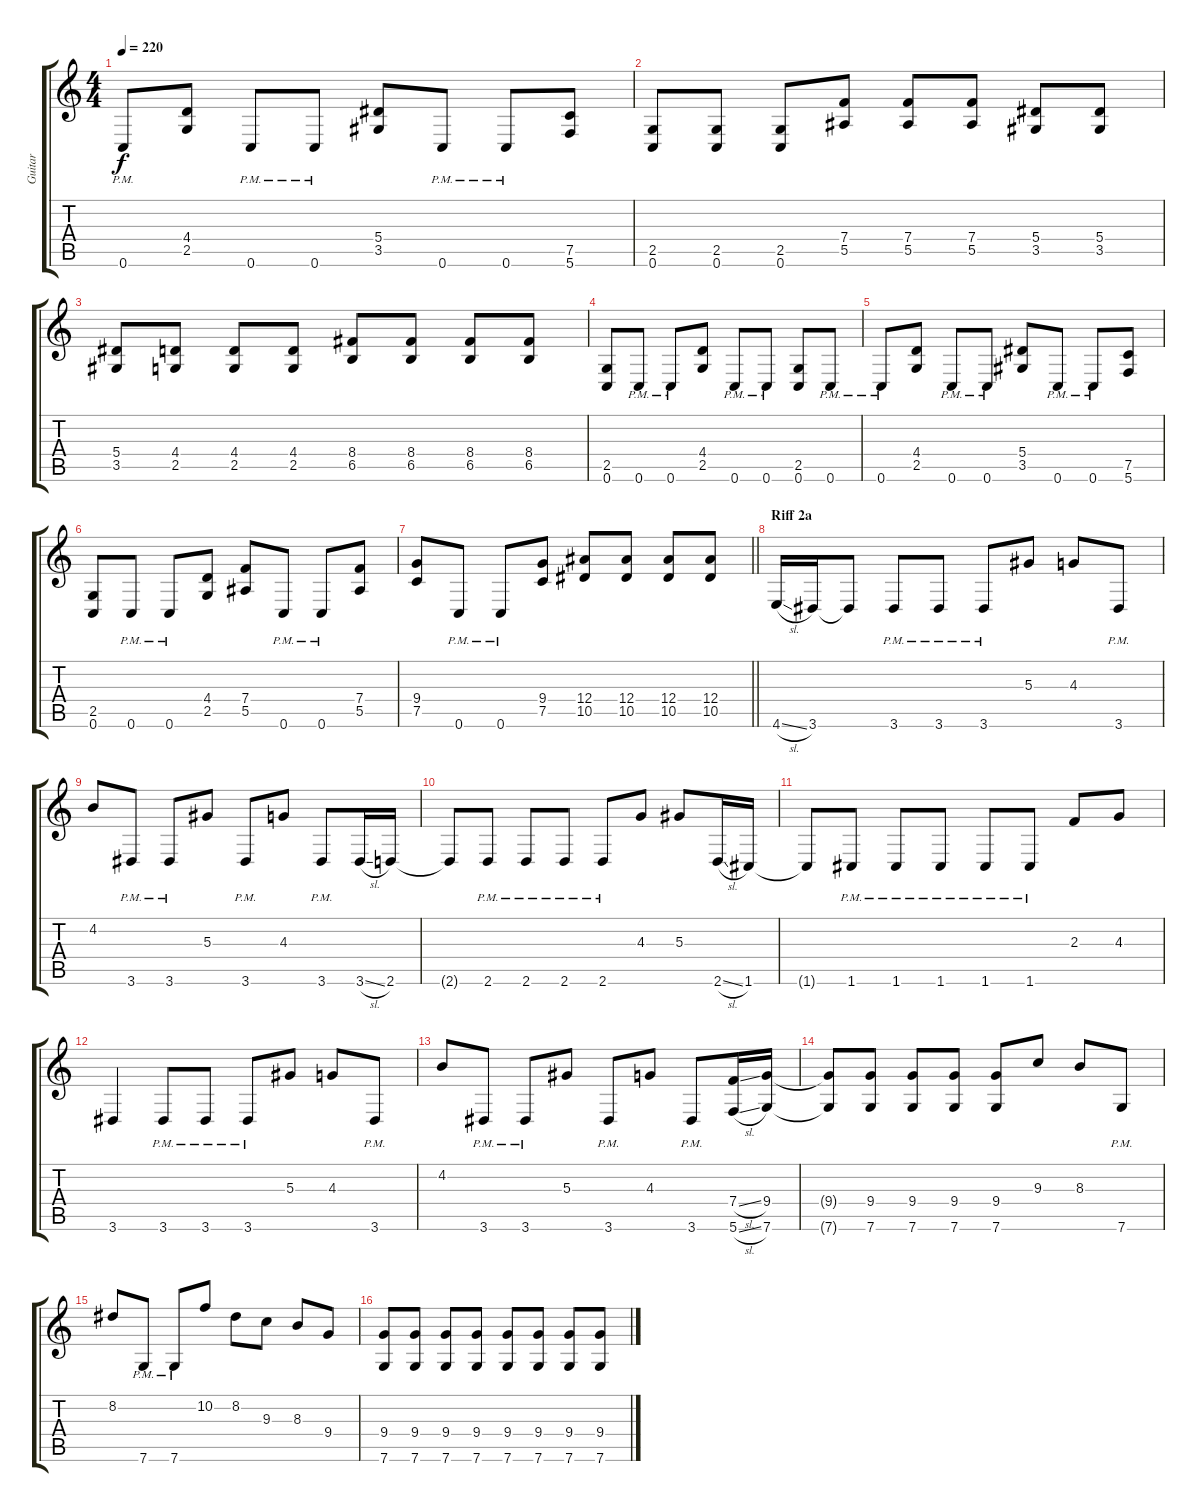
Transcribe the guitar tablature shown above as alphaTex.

\track ("Guitar" "Guitar") {instrument distortionguitar}
\staff {score tabs}
\tuning (C4 G3 Eb3 Bb2 F2 C2) {hide}
\ts (4 4)
\tempo 220
\clef g2
\ks c
0.6{pm}.8{dy f} (4.4 2.5).8 0.6{pm}.8 0.6{pm}.8 (5.4 3.5).8 0.6{pm}.8 0.6{pm}.8 (7.5 5.6).8 |
(2.5 0.6).8 (2.5 0.6).8 (2.5 0.6).8 (7.4 5.5).8 (7.4 5.5).8 (7.4 5.5).8 (5.4 3.5).8 (5.4 3.5).8 |
(5.4 3.5).8 (4.4 2.5).8 (4.4 2.5).8 (4.4 2.5).8 (8.4 6.5).8 (8.4 6.5).8 (8.4 6.5).8 (8.4 6.5).8 |
(2.5 0.6).8 0.6{pm}.8 0.6{pm}.8 (4.4 2.5).8 0.6{pm}.8 0.6{pm}.8 (2.5 0.6).8 0.6{pm}.8 |
0.6{pm}.8 (4.4 2.5).8 0.6{pm}.8 0.6{pm}.8 (5.4 3.5).8 0.6{pm}.8 0.6{pm}.8 (7.5 5.6).8 |
(2.5 0.6).8 0.6{pm}.8 0.6{pm}.8 (4.4 2.5).8 (7.4 5.5).8 0.6{pm}.8 0.6{pm}.8 (7.4 5.5).8 |
\barLineRight lightlight
(9.4 7.5).8 0.6{pm}.8 0.6{pm}.8 (9.4 7.5).8 (12.4 10.5).8 (12.4 10.5).8 (12.4 10.5).8 (12.4 10.5).8 |
\section ("" "Riff 2a")
4.6{sl}.16 3.6.16 3.6{t}.8 3.6{pm}.8 3.6{pm}.8 3.6{pm}.8 5.3.8 4.3.8 3.6{pm}.8 |
4.2.8 3.6{pm}.8 3.6{pm}.8 5.3.8 3.6{pm}.8 4.3.8 3.6{pm}.8 3.6{sl}.16 2.6.16 |
2.6{t}.8 2.6{pm}.8 2.6{pm}.8 2.6{pm}.8 2.6{pm}.8 4.3.8 5.3.8 2.6{sl}.16 1.6.16 |
1.6{t}.8 1.6{pm}.8 1.6{pm}.8 1.6{pm}.8 1.6{pm}.8 1.6{pm}.8 2.3.8 4.3.8 |
3.6.4 3.6{pm}.8 3.6{pm}.8 3.6{pm}.8 5.3.8 4.3.8 3.6{pm}.8 |
4.2.8 3.6{pm}.8 3.6{pm}.8 5.3.8 3.6{pm}.8 4.3.8 3.6{pm}.8 (7.4{sl} 5.6{sl}).16 (9.4 7.6).16 |
(9.4{t} 7.6{t}).8 (9.4 7.6).8 (9.4 7.6).8 (9.4 7.6).8 (9.4 7.6).8 9.3.8 8.3.8 7.6{pm}.8 |
8.2.8 7.6{pm}.8 7.6{pm}.8 10.2.8 8.2.8 9.3.8 8.3.8 9.4.8 |
(9.4 7.6).8 (9.4 7.6).8 (9.4 7.6).8 (9.4 7.6).8 (9.4 7.6).8 (9.4 7.6).8 (9.4 7.6).8 (9.4 7.6).8
